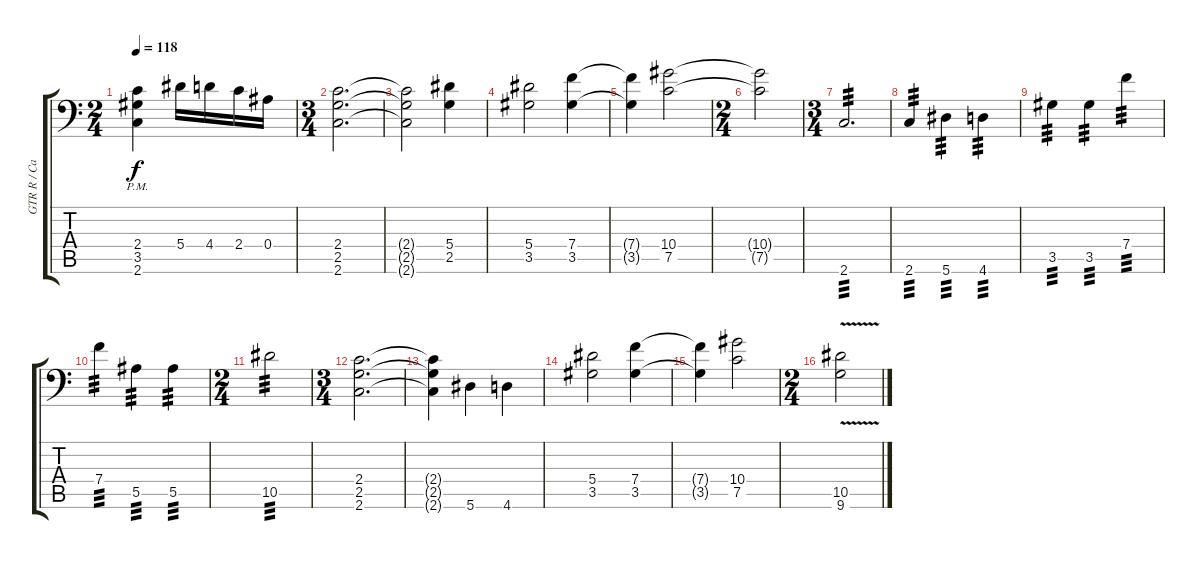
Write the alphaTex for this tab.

\track ("GTR R / Carlos" "GTR R / Ca") {instrument distortionguitar}
\staff {score tabs}
\tuning (C4 G3 Eb3 Bb2 F2 Bb1) {hide}
\ts (2 4)
\tempo 118
\clef f4
\ks c
(2.4{pm} 3.5{pm} 2.6{pm}).4{dy f} 5.4.16 4.4.16 2.4.16 0.4.16 |
\ts (3 4)
(2.4 2.5 2.6).2{d} |
(2.4{t} 2.5{t} 2.6{t}).2 (5.4 2.5).4 |
(5.4 3.5).2 (7.4 3.5).4 |
(7.4{t} 3.5{t}).4 (10.4 7.5).2 |
\ts (2 4)
(10.4{t} 7.5{t}).2 |
\ts (3 4)
2.6.2{d tp 3} |
2.6.4{tp 3} 5.6.4{tp 3} 4.6.4{tp 3} |
3.5.4{tp 3} 3.5.4{tp 3} 7.4.4{tp 3} |
7.4.4{tp 3} 5.5.4{tp 3} 5.5.4{tp 3} |
\ts (2 4)
10.5.2{tp 3} |
\ts (3 4)
(2.4 2.5 2.6).2{d} |
(2.4{t} 2.5{t} 2.6{t}).4 5.6.4 4.6.4 |
(5.4 3.5).2 (7.4 3.5).4 |
(7.4{t} 3.5{t}).4 (10.4 7.5).2 |
\ts (2 4)
(10.5{v} 9.6).2
